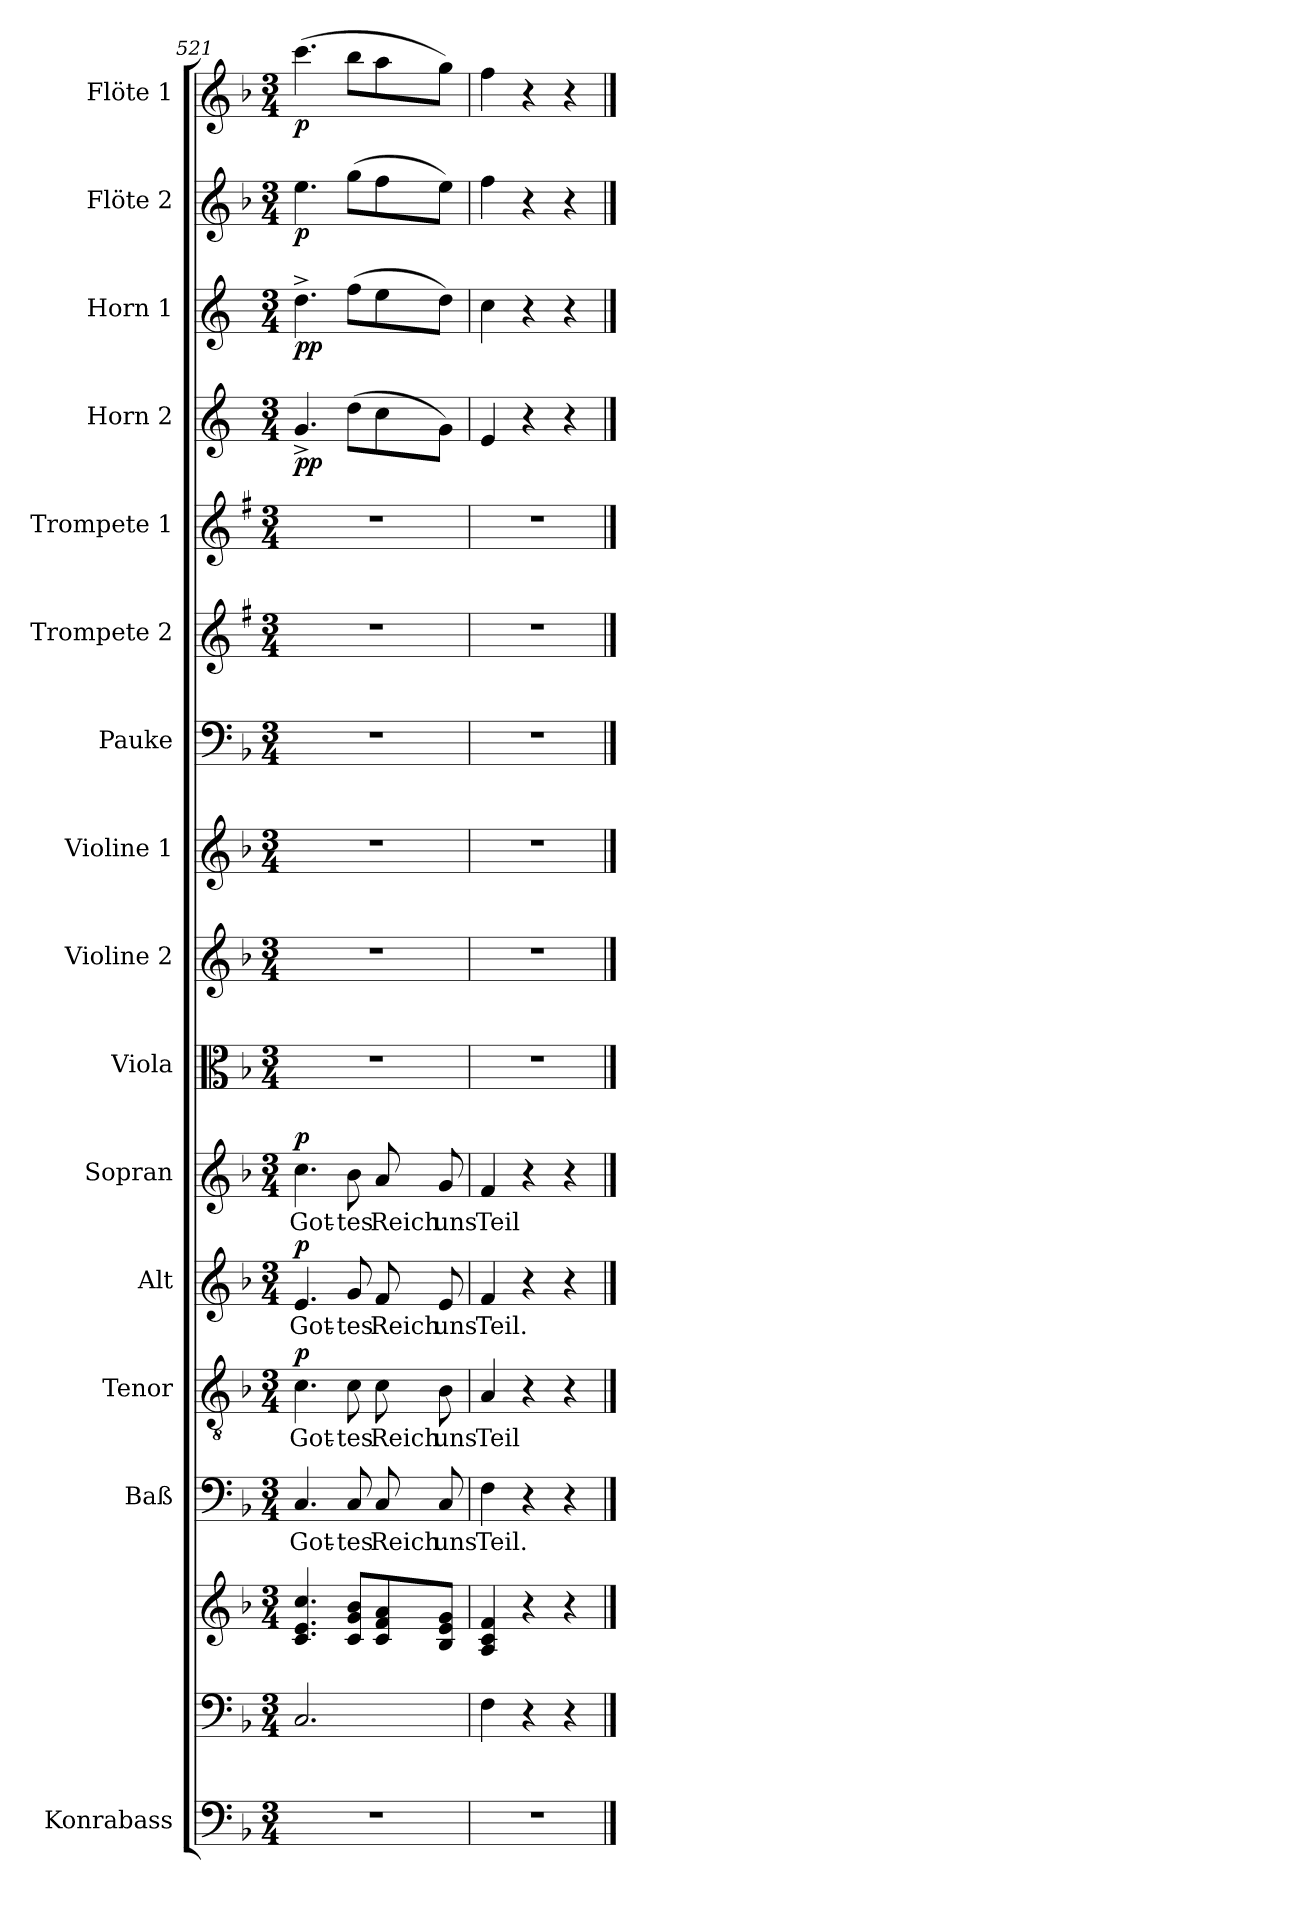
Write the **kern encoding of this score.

**kern	**kern	**kern	**kern	**text	**kern	**text	**dynam	**kern	**text	**dynam	**kern	**text	**dynam	**kern	**kern	**kern	**kern	**kern	**kern	**kern	**dynam	**kern	**dynam	**kern	**dynam	**kern	**dynam
*part16	*part15	*part15	*part14	*part14	*part13	*part13	*part13	*part12	*part12	*part12	*part11	*part11	*part11	*part10	*part9	*part8	*part7	*part6	*part5	*part4	*part4	*part3	*part3	*part2	*part2	*part1	*part1
*staff17	*staff16	*staff15	*staff14	*staff14	*staff13	*staff13	*staff13	*staff12	*staff12	*staff12	*staff11	*staff11	*staff11	*staff10	*staff9	*staff8	*staff7	*staff6	*staff5	*staff4	*staff4	*staff3	*staff3	*staff2	*staff2	*staff1	*staff1
*I"Konrabass	*	*	*I"Baß	*	*I"Tenor	*	*	*I"Alt	*	*	*I"Sopran	*	*	*I"Viola	*I"Violine 2	*I"Violine 1	*I"Pauke	*I"Trompete 2	*I"Trompete 1	*I"Horn 2	*	*I"Horn 1	*	*I"Flöte 2	*	*I"Flöte 1	*
*I'Kb.	*	*	*I'Baß	*	*I'Ten	*	*	*I'Alt	*	*	*I'Sop	*	*	*I'Vla.	*I'Vln. 2	*I'Vln. 1	*I'Pk.	*I'Trp. 2	*I'Trp. 1	*I'Hrn. 2	*	*I'Hrn. 1	*	*I'Fl. 2	*	*I'Fl. 1	*
*clefF4	*clefF4	*clefG2	*clefF4	*	*clefGv2	*	*	*clefG2	*	*	*clefG2	*	*	*clefC3	*clefG2	*clefG2	*clefF4	*clefG2	*clefG2	*clefG2	*	*clefG2	*	*clefG2	*	*clefG2	*
*ITrd7c12	*	*	*	*	*	*	*	*	*	*	*	*	*	*	*	*	*	*ITrd1c2	*ITrd1c2	*ITrd4c7	*	*ITrd4c7	*	*	*	*	*
*k[b-]	*k[b-]	*k[b-]	*k[b-]	*	*k[b-]	*	*	*k[b-]	*	*	*k[b-]	*	*	*k[b-]	*k[b-]	*k[b-]	*k[b-]	*k[b-]	*k[b-]	*k[b-]	*	*k[b-]	*	*k[b-]	*	*k[b-]	*
*F:	*F:	*F:	*F:	*	*F:	*	*	*F:	*	*	*F:	*	*	*F:	*F:	*F:	*F:	*F:	*F:	*F:	*	*F:	*	*F:	*	*F:	*
*M3/4	*M3/4	*M3/4	*M3/4	*	*M3/4	*	*	*M3/4	*	*	*M3/4	*	*	*M3/4	*M3/4	*M3/4	*M3/4	*M3/4	*M3/4	*M3/4	*	*M3/4	*	*M3/4	*	*M3/4	*
=521	=521	=521	=521	=521	=521	=521	=521	=521	=521	=521	=521	=521	=521	=521	=521	=521	=521	=521	=521	=521	=521	=521	=521	=521	=521	=521	=521
!	!	!	!	!LO:LY:b	!	!LO:LY:b	!LO:DY:a	!	!LO:LY:b	!LO:DY:a	!	!LO:LY:b	!LO:DY:a	!	!	!	!	!	!	!	!LO:DY:b	!	!LO:DY:b	!	!LO:DY:b	!	!LO:DY:b
2.r	2.C/	4.c/ 4.e/ 4.cc/	4.C/	Got-	4.c\	Got-	p	4.e/	Got-	p	4.cc\	Got-	p	2.r	2.r	2.r	2.r	2.r	2.r	4.c^</	pp	4.g^>\	pp	4.ee\	p	(>4.ccc\	p
!	!	!	!	!LO:LY:b	!	!LO:LY:b	!	!	!LO:LY:b	!	!	!LO:LY:b	!	!	!	!	!	!	!	!	!	!	!	!	!	!	!
.	.	8c/ 8g/ 8b-/L	8C/	-tes	8c\	-tes	.	8g/	-tes	.	8b-\	-tes	.	.	.	.	.	.	.	(>8g\L	.	(>8b-\L	.	(>8gg\L	.	8bb-\L	.
!	!	!	!	!LO:LY:b	!	!LO:LY:b	!	!	!LO:LY:b	!	!	!LO:LY:b	!	!	!	!	!	!	!	!	!	!	!	!	!	!	!
.	.	8c/ 8f/ 8a/	8C/	Reich	8c\	Reich	.	8f/	Reich	.	8a/	Reich	.	.	.	.	.	.	.	8f\	.	8a\	.	8ff\	.	8aa\	.
!	!	!	!	!LO:LY:b	!	!LO:LY:b	!	!	!LO:LY:b	!	!	!LO:LY:b	!	!	!	!	!	!	!	!	!	!	!	!	!	!	!
.	.	8B-/ 8e/ 8g/J	8C/	uns	8B-\	uns	.	8e/	uns	.	8g/	uns	.	.	.	.	.	.	.	8c\J)	.	8g\J)	.	8ee\J)	.	8gg\J)	.
=522	=522	=522	=522	=522	=522	=522	=522	=522	=522	=522	=522	=522	=522	=522	=522	=522	=522	=522	=522	=522	=522	=522	=522	=522	=522	=522	=522
!	!	!	!	!LO:LY:b	!	!LO:LY:b	!	!	!LO:LY:b	!	!	!LO:LY:b	!	!	!	!	!	!	!	!	!	!	!	!	!	!	!
2.r	4F\	4A/ 4c/ 4f/	4F\	Teil.	4A/	Teil	.	4f/	Teil.	.	4f/	Teil	.	2.r	2.r	2.r	2.r	2.r	2.r	4A/	.	4f\	.	4ff\	.	4ff\	.
.	4r	4r	4r	.	4r	.	.	4r	.	.	4r	.	.	.	.	.	.	.	.	4r	.	4r	.	4r	.	4r	.
.	4r	4r	4r	.	4r	.	.	4r	.	.	4r	.	.	.	.	.	.	.	.	4r	.	4r	.	4r	.	4r	.
==	==	==	==	==	==	==	==	==	==	==	==	==	==	==	==	==	==	==	==	==	==	==	==	==	==	==	==
*-	*-	*-	*-	*-	*-	*-	*-	*-	*-	*-	*-	*-	*-	*-	*-	*-	*-	*-	*-	*-	*-	*-	*-	*-	*-	*-	*-
